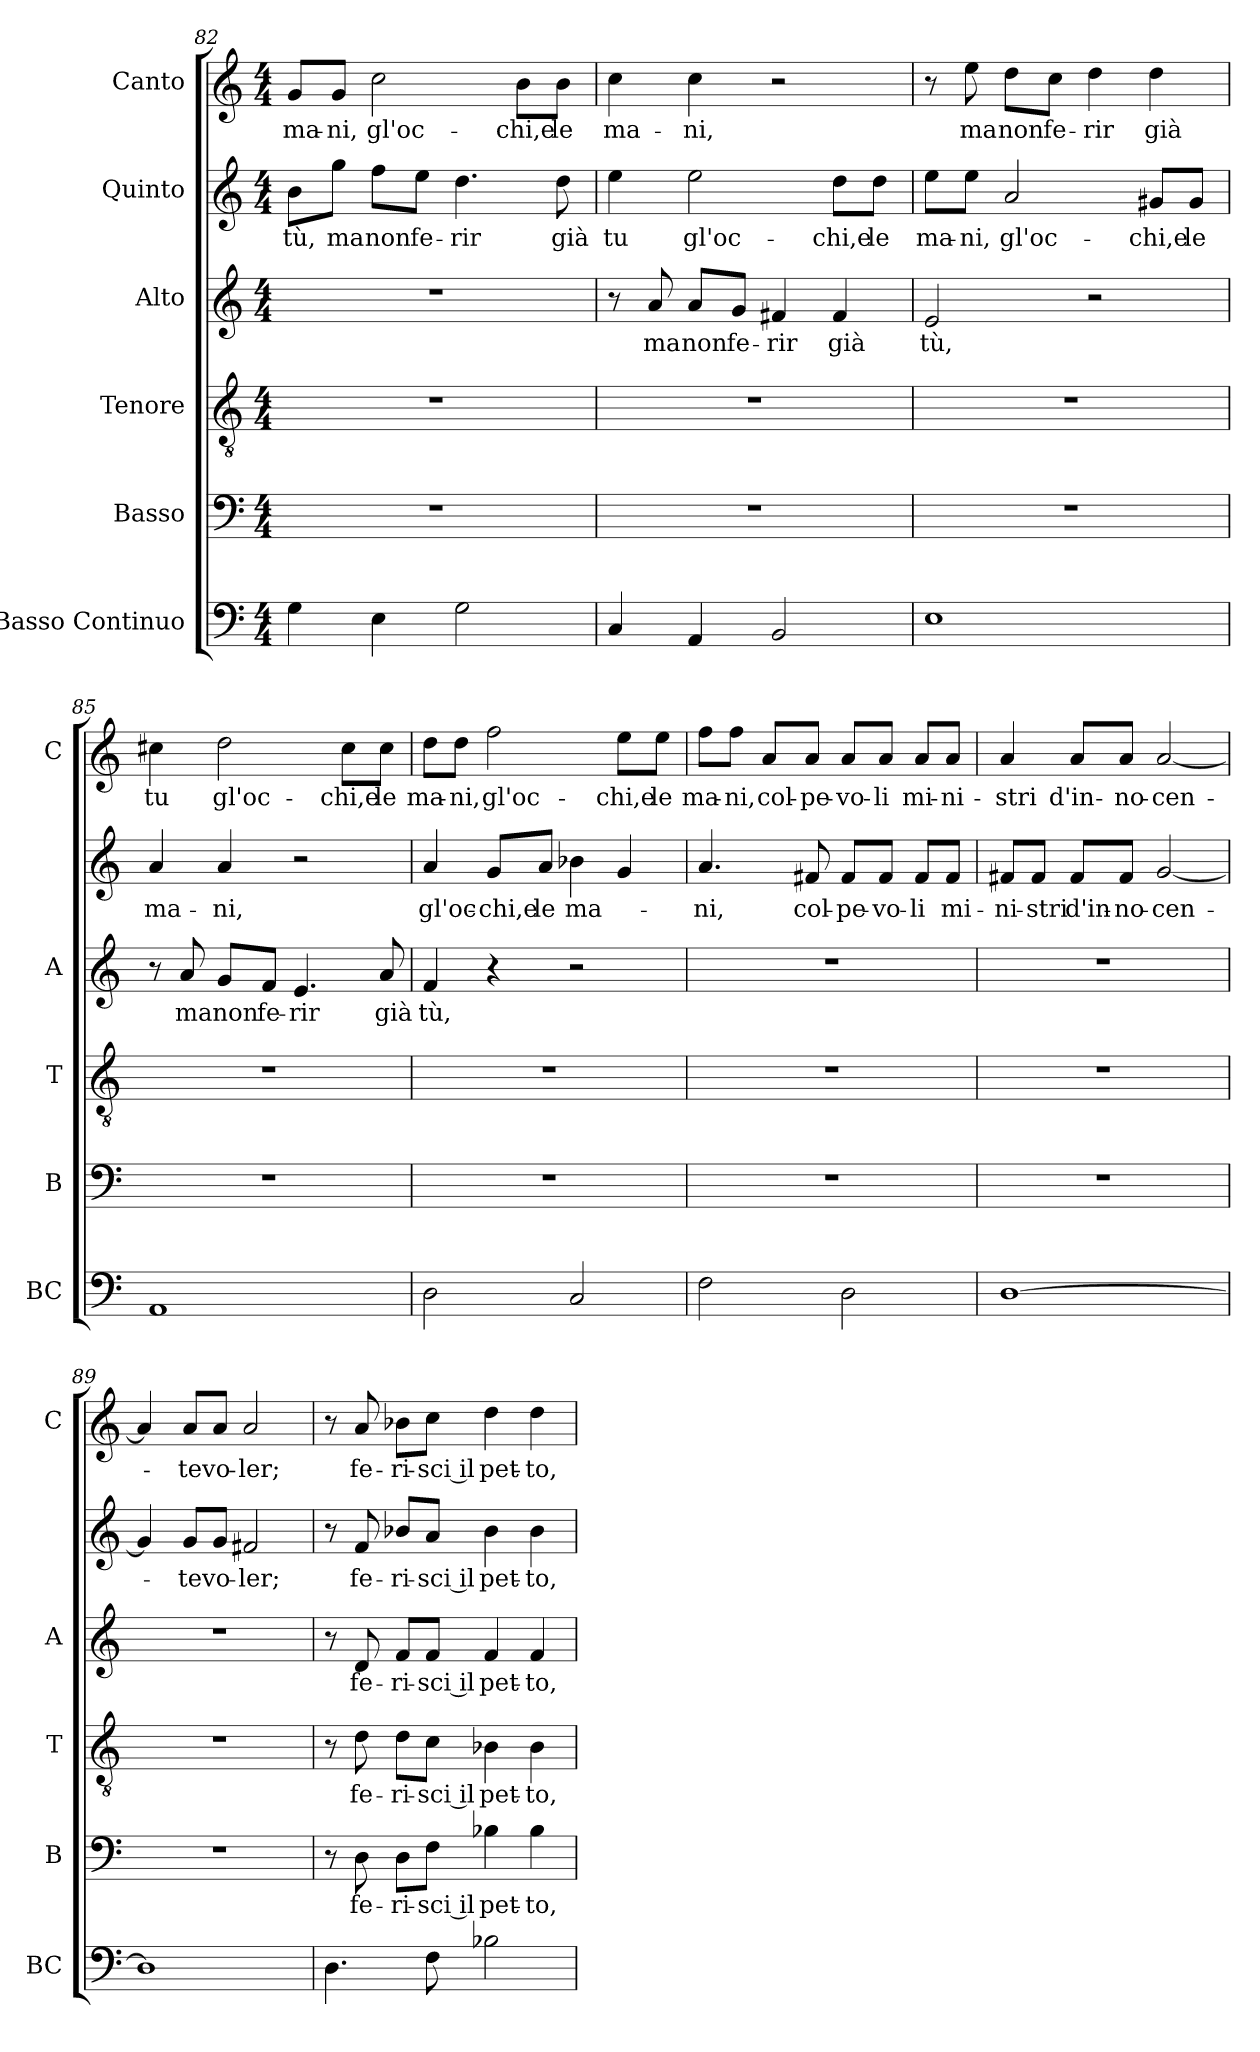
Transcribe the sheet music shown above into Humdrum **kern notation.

**kern	**kern	**text	**kern	**text	**kern	**text	**kern	**text	**kern	**text
*part6	*part5	*part5	*part4	*part4	*part3	*part3	*part2	*part2	*part1	*part1
*staff6	*staff5	*staff5	*staff4	*staff4	*staff3	*staff3	*staff2	*staff2	*staff1	*staff1
*I"Basso Continuo	*I"Basso	*	*I"Tenore	*	*I"Alto	*	*I"Quinto	*	*I"Canto	*
*I'BC	*I'B	*	*I'T	*	*I'A	*	*	*	*I'C	*
*clefF4	*clefF4	*	*clefGv2	*	*clefG2	*	*clefG2	*	*clefG2	*
*k[]	*k[]	*	*k[]	*	*k[]	*	*k[]	*	*k[]	*
*C:	*C:	*	*C:	*	*C:	*	*C:	*	*C:	*
*M4/4	*M4/4	*	*M4/4	*	*M4/4	*	*M4/4	*	*M4/4	*
=82	=82	=82	=82	=82	=82	=82	=82	=82	=82	=82
!	!	!	!	!	!	!	!	!LO:LY:b	!	!LO:LY:b
4G\	1r	.	1r	.	1r	.	8b\L	tù,	8g/L	ma-
!	!	!	!	!	!	!	!	!LO:LY:b	!	!LO:LY:b
.	.	.	.	.	.	.	8gg\J	ma	8g/J	-ni,
!	!	!	!	!	!	!	!	!LO:LY:b	!	!LO:LY:b
4E\	.	.	.	.	.	.	8ff\L	non	2cc\	gl'oc-
!	!	!	!	!	!	!	!	!LO:LY:b	!	!
.	.	.	.	.	.	.	8ee\J	fe-	.	.
!	!	!	!	!	!	!	!	!LO:LY:b	!	!
2G\	.	.	.	.	.	.	4.dd\	-rir	.	.
!	!	!	!	!	!	!	!	!	!	!LO:LY:b
.	.	.	.	.	.	.	.	.	8b\L	-chi,e
!	!	!	!	!	!	!	!	!LO:LY:b	!	!LO:LY:b
.	.	.	.	.	.	.	8dd\	già	8b\J	le
=83	=83	=83	=83	=83	=83	=83	=83	=83	=83	=83
!	!	!	!	!	!	!	!	!LO:LY:b	!	!LO:LY:b
4C/	1r	.	1r	.	8r	.	4ee\	tu	4cc\	ma-
!	!	!	!	!	!	!LO:LY:b	!	!	!	!
.	.	.	.	.	8a/	ma	.	.	.	.
!	!	!	!	!	!	!LO:LY:b	!	!LO:LY:b	!	!LO:LY:b
4AA/	.	.	.	.	8a/L	non	2ee\	gl'oc-	4cc\	-ni,
!	!	!	!	!	!	!LO:LY:b	!	!	!	!
.	.	.	.	.	8g/J	fe-	.	.	.	.
!	!	!	!	!	!	!LO:LY:b	!	!	!	!
2BB/	.	.	.	.	4f#X/	-rir	.	.	2r	.
!	!	!	!	!	!	!LO:LY:b	!	!LO:LY:b	!	!
.	.	.	.	.	4f#/	già	8dd\L	-chi,e	.	.
!	!	!	!	!	!	!	!	!LO:LY:b	!	!
.	.	.	.	.	.	.	8dd\J	le	.	.
=84	=84	=84	=84	=84	=84	=84	=84	=84	=84	=84
!	!	!	!	!	!	!LO:LY:b	!	!LO:LY:b	!	!
1E	1r	.	1r	.	2e/	tù,	8ee\L	ma-	8r	.
!	!	!	!	!	!	!	!	!LO:LY:b	!	!LO:LY:b
.	.	.	.	.	.	.	8ee\J	-ni,	8ee\	ma
!	!	!	!	!	!	!	!	!LO:LY:b	!	!LO:LY:b
.	.	.	.	.	.	.	2a/	gl'oc-	8dd\L	non
!	!	!	!	!	!	!	!	!	!	!LO:LY:b
.	.	.	.	.	.	.	.	.	8cc\J	fe-
!	!	!	!	!	!	!	!	!	!	!LO:LY:b
.	.	.	.	.	2r	.	.	.	4dd\	-rir
!	!	!	!	!	!	!	!	!LO:LY:b	!	!LO:LY:b
.	.	.	.	.	.	.	8g#X/L	-chi,e	4dd\	già
!	!	!	!	!	!	!	!	!LO:LY:b	!	!
.	.	.	.	.	.	.	8g#/J	le	.	.
!!LO:LB:g=z
=85	=85	=85	=85	=85	=85	=85	=85	=85	=85	=85
!	!	!	!	!	!	!	!	!LO:LY:b	!	!LO:LY:b
1AA	1r	.	1r	.	8r	.	4a/	ma-	4cc#X\	tu
!	!	!	!	!	!	!LO:LY:b	!	!	!	!
.	.	.	.	.	8a/	ma	.	.	.	.
!	!	!	!	!	!	!LO:LY:b	!	!LO:LY:b	!	!LO:LY:b
.	.	.	.	.	8g/L	non	4a/	-ni,	2dd\	gl'oc-
!	!	!	!	!	!	!LO:LY:b	!	!	!	!
.	.	.	.	.	8f/J	fe-	.	.	.	.
!	!	!	!	!	!	!LO:LY:b	!	!	!	!
.	.	.	.	.	4.e/	-rir	2r	.	.	.
!	!	!	!	!	!	!	!	!	!	!LO:LY:b
.	.	.	.	.	.	.	.	.	8cc#\L	-chi,e
!	!	!	!	!	!	!LO:LY:b	!	!	!	!LO:LY:b
.	.	.	.	.	8a/	già	.	.	8cc#\J	le
=86	=86	=86	=86	=86	=86	=86	=86	=86	=86	=86
!	!	!	!	!	!	!LO:LY:b	!	!LO:LY:b	!	!LO:LY:b
2D\	1r	.	1r	.	4f/	tù,	4a/	gl'oc-	8dd\L	ma-
!	!	!	!	!	!	!	!	!	!	!LO:LY:b
.	.	.	.	.	.	.	.	.	8dd\J	-ni,
!	!	!	!	!	!	!	!	!LO:LY:b	!	!LO:LY:b
.	.	.	.	.	4r	.	8g/L	-chi,e	2ff\	gl'oc-
!	!	!	!	!	!	!	!	!LO:LY:b	!	!
.	.	.	.	.	.	.	8a/J	le	.	.
!	!	!	!	!	!	!	!	!LO:LY:b	!	!
2C/	.	.	.	.	2r	.	4b-X\	ma-	.	.
!	!	!	!	!	!	!	!	!	!	!LO:LY:b
.	.	.	.	.	.	.	4g/	.	8ee\L	-chi,e
!	!	!	!	!	!	!	!	!	!	!LO:LY:b
.	.	.	.	.	.	.	.	.	8ee\J	le
=87	=87	=87	=87	=87	=87	=87	=87	=87	=87	=87
!	!	!	!	!	!	!	!	!LO:LY:b	!	!LO:LY:b
2F\	1r	.	1r	.	1r	.	4.a/	-ni,	8ff\L	ma-
!	!	!	!	!	!	!	!	!	!	!LO:LY:b
.	.	.	.	.	.	.	.	.	8ff\J	-ni,
!	!	!	!	!	!	!	!	!	!	!LO:LY:b
.	.	.	.	.	.	.	.	.	8a/L	col-
!	!	!	!	!	!	!	!	!LO:LY:b	!	!LO:LY:b
.	.	.	.	.	.	.	8f#X/	col-	8a/J	-pe-
!	!	!	!	!	!	!	!	!LO:LY:b	!	!LO:LY:b
2D\	.	.	.	.	.	.	8f#/L	-pe-	8a/L	-vo-
!	!	!	!	!	!	!	!	!LO:LY:b	!	!LO:LY:b
.	.	.	.	.	.	.	8f#/J	-vo-	8a/J	-li
!	!	!	!	!	!	!	!	!LO:LY:b	!	!LO:LY:b
.	.	.	.	.	.	.	8f#/L	-li	8a/L	mi-
!	!	!	!	!	!	!	!	!LO:LY:b	!	!LO:LY:b
.	.	.	.	.	.	.	8f#/J	mi-	8a/J	-ni-
=88	=88	=88	=88	=88	=88	=88	=88	=88	=88	=88
!	!	!	!	!	!	!	!	!LO:LY:b	!	!LO:LY:b
[1D	1r	.	1r	.	1r	.	8f#X/L	-ni-	4a/	-stri
!	!	!	!	!	!	!	!	!LO:LY:b	!	!
.	.	.	.	.	.	.	8f#/J	-stri	.	.
!	!	!	!	!	!	!	!	!LO:LY:b	!	!LO:LY:b
.	.	.	.	.	.	.	8f#/L	d'in-	8a/L	d'in-
!	!	!	!	!	!	!	!	!LO:LY:b	!	!LO:LY:b
.	.	.	.	.	.	.	8f#/J	-no-	8a/J	-no-
!	!	!	!	!	!	!	!	!LO:LY:b	!	!LO:LY:b
.	.	.	.	.	.	.	[2g/	-cen-	[2a/	-cen-
=89	=89	=89	=89	=89	=89	=89	=89	=89	=89	=89
1D]	1r	.	1r	.	1r	.	4g/]	.	4a/]	.
!	!	!	!	!	!	!	!	!LO:LY:b	!	!LO:LY:b
.	.	.	.	.	.	.	8g/L	-te	8a/L	-te
!	!	!	!	!	!	!	!	!LO:LY:b	!	!LO:LY:b
.	.	.	.	.	.	.	8g/J	vo-	8a/J	vo-
!	!	!	!	!	!	!	!	!LO:LY:b	!	!LO:LY:b
.	.	.	.	.	.	.	2f#X/	-ler;	2a/	-ler;
=90	=90	=90	=90	=90	=90	=90	=90	=90	=90	=90
4.D\	8r	.	8r	.	8r	.	8r	.	8r	.
!	!	!LO:LY:b	!	!LO:LY:b	!	!LO:LY:b	!	!LO:LY:b	!	!LO:LY:b
.	8D\	fe-	8d\	fe-	8d/	fe-	8f/	fe-	8a/	fe-
!	!	!LO:LY:b	!	!LO:LY:b	!	!LO:LY:b	!	!LO:LY:b	!	!LO:LY:b
.	8D\L	-ri-	8d\L	-ri-	8f/L	-ri-	8b-X/L	-ri-	8b-X\L	-ri-
!	!	!LO:LY:b	!	!LO:LY:b	!	!LO:LY:b	!	!LO:LY:b	!	!LO:LY:b
8F\	8F\J	-sci il	8c\J	-sci il	8f/J	-sci il	8a/J	-sci il	8cc\J	-sci il
!	!	!LO:LY:b	!	!LO:LY:b	!	!LO:LY:b	!	!LO:LY:b	!	!LO:LY:b
2B-X\	4B-X\	pet-	4B-X\	pet-	4f/	pet-	4b-\	pet-	4dd\	pet-
!	!	!LO:LY:b	!	!LO:LY:b	!	!LO:LY:b	!	!LO:LY:b	!	!LO:LY:b
.	4B-\	-to,	4B-\	-to,	4f/	-to,	4b-\	-to,	4dd\	-to,
=	=	=	=	=	=	=	=	=	=	=
*-	*-	*-	*-	*-	*-	*-	*-	*-	*-	*-
